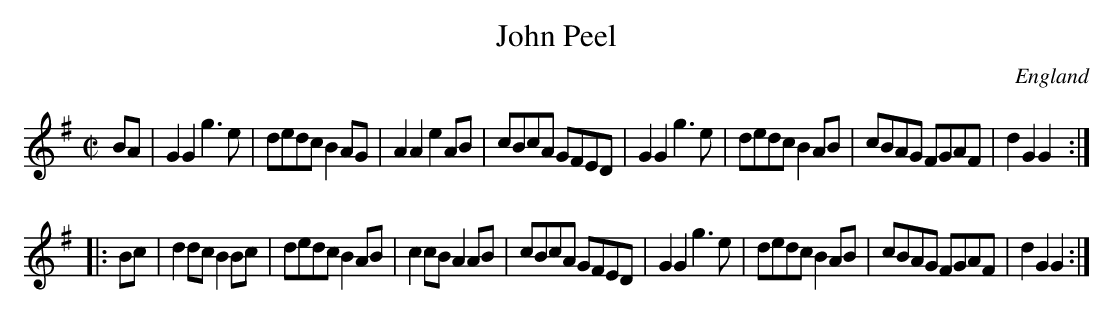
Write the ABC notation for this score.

X:1
T:John Peel
M:C|
O:England
K:G
BA |\
G2G2 g3e | dedc B2AG | A2A2 e2AB | cBcA GFED|  \
G2G2 g3e | dedc B2AB | cBAG FGAF | d2G2 G2::
Bc|\
d2dc B2Bc | dedc B2AB | c2cB A2AB | cBcA GFED|\
G2G2 g3e  | dedc B2AB | cBAG FGAF | d2G2 G2:|
